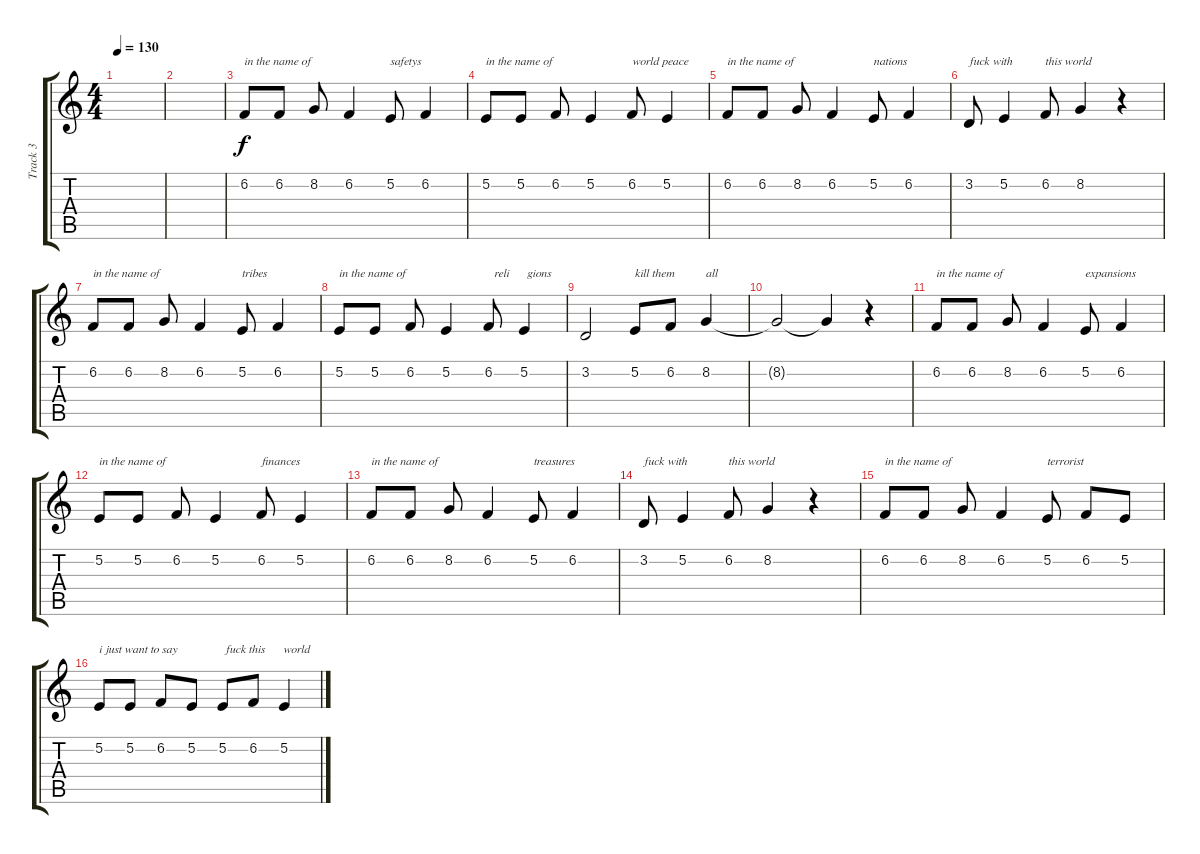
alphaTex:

\track ("Track 3" "Track 3") {instrument clarinet}
\staff {score tabs}
\tuning (E4 B3 G3 D3 A2 E2) {hide}
\ts (4 4)
\tempo 130
\clef g2
\ks c
|
|
6.2.8{txt "in the name of"} 6.2.8 8.2.8 6.2.4 5.2.8{txt "safetys"} 6.2.4 |
5.2.8{txt "in the name of"} 5.2.8 6.2.8 5.2.4 6.2.8{txt "world peace"} 5.2.4 |
6.2.8{txt "in the name of"} 6.2.8 8.2.8 6.2.4 5.2.8{txt "nations"} 6.2.4 |
3.2.8{txt "fuck with"} 5.2.4 6.2.8{txt "this world"} 8.2.4 r.4 |
6.2.8{txt "in the name of"} 6.2.8 8.2.8 6.2.4 5.2.8{txt "tribes"} 6.2.4 |
5.2.8{txt "in the name of"} 5.2.8 6.2.8 5.2.4 6.2.8{txt "  reli      gions"} 5.2.4 |
3.2.2 5.2.8{txt "kill them "} 6.2.8 8.2.4{txt "all"} |
8.2{t}.2 8.2{t}.4 r.4 |
6.2.8{txt "in the name of "} 6.2.8 8.2.8 6.2.4 5.2.8{txt "expansions"} 6.2.4 |
5.2.8{txt "in the name of"} 5.2.8 6.2.8 5.2.4 6.2.8{txt "finances"} 5.2.4 |
6.2.8{txt "in the name of"} 6.2.8 8.2.8 6.2.4 5.2.8{txt "treasures"} 6.2.4 |
3.2.8{txt "fuck with"} 5.2.4 6.2.8{txt "this world"} 8.2.4 r.4 |
6.2.8{txt "in the name of"} 6.2.8 8.2.8 6.2.4 5.2.8{txt "terrorist"} 6.2.8 5.2.8 |
5.2.8{txt "i just want to say"} 5.2.8 6.2.8 5.2.8 5.2.8{txt " fuck this      world"} 6.2.8 5.2.4
